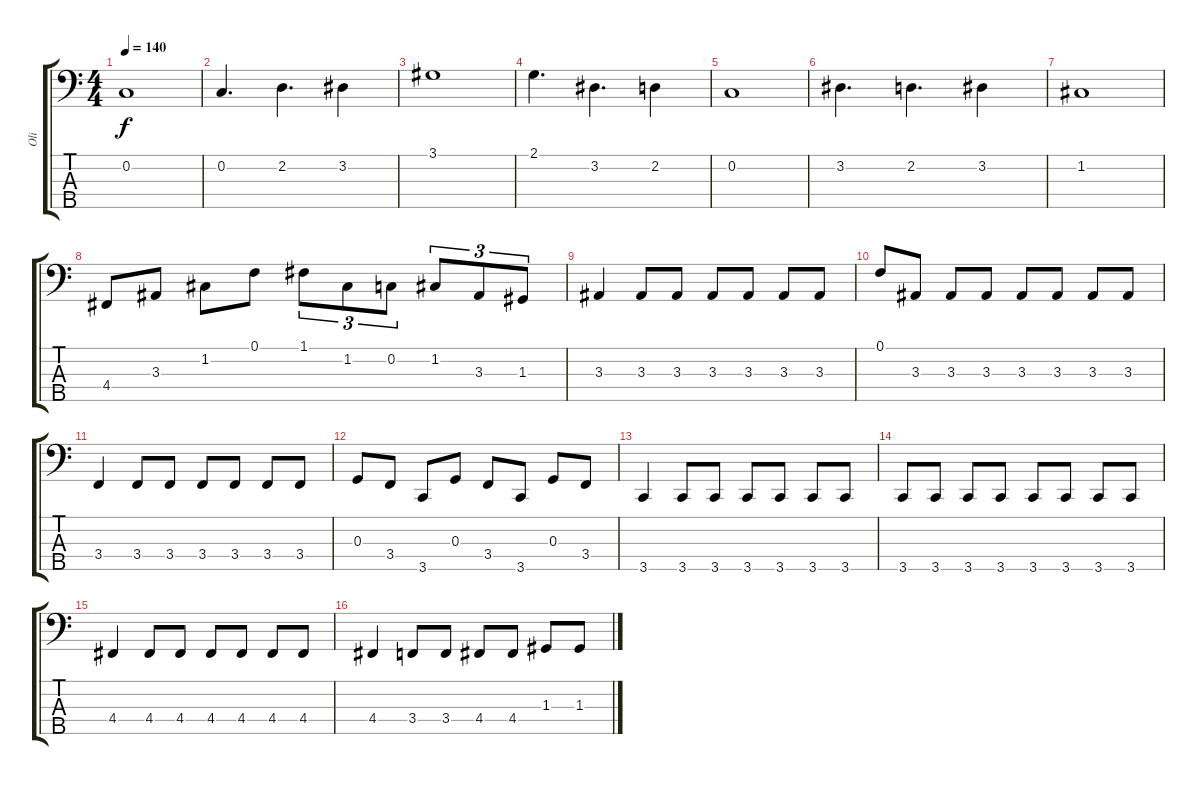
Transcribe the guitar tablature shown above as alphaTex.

\track ("Oli" "Oli") {solo instrument electricbasspick}
\staff {score tabs}
\tuning (F2 C2 G1 D1 A0) {hide}
\ts (4 4)
\tempo 140
\clef f4
\ks c
0.2.1{dy f} |
0.2.4{d} 2.2.4{d} 3.2.4 |
3.1.1 |
2.1.4{d} 3.2.4{d} 2.2.4 |
0.2.1 |
3.2.4{d} 2.2.4{d} 3.2.4 |
1.2.1 |
4.4.8 3.3.8 1.2.8 0.1.8 1.1.8{tu (3 2)} 1.2.8{tu (3 2)} 0.2.8{tu (3 2)} 1.2.8{tu (3 2)} 3.3.8{tu (3 2)} 1.3.8{tu (3 2)} |
3.3.4 3.3.8 3.3.8 3.3.8 3.3.8 3.3.8 3.3.8 |
0.1.8 3.3.8 3.3.8 3.3.8 3.3.8 3.3.8 3.3.8 3.3.8 |
3.4.4 3.4.8 3.4.8 3.4.8 3.4.8 3.4.8 3.4.8 |
0.3.8 3.4.8 3.5.8 0.3.8 3.4.8 3.5.8 0.3.8 3.4.8 |
3.5.4 3.5.8 3.5.8 3.5.8 3.5.8 3.5.8 3.5.8 |
3.5.8 3.5.8 3.5.8 3.5.8 3.5.8 3.5.8 3.5.8 3.5.8 |
4.4.4 4.4.8 4.4.8 4.4.8 4.4.8 4.4.8 4.4.8 |
4.4.4 3.4.8 3.4.8 4.4.8 4.4.8 1.3.8 1.3.8
